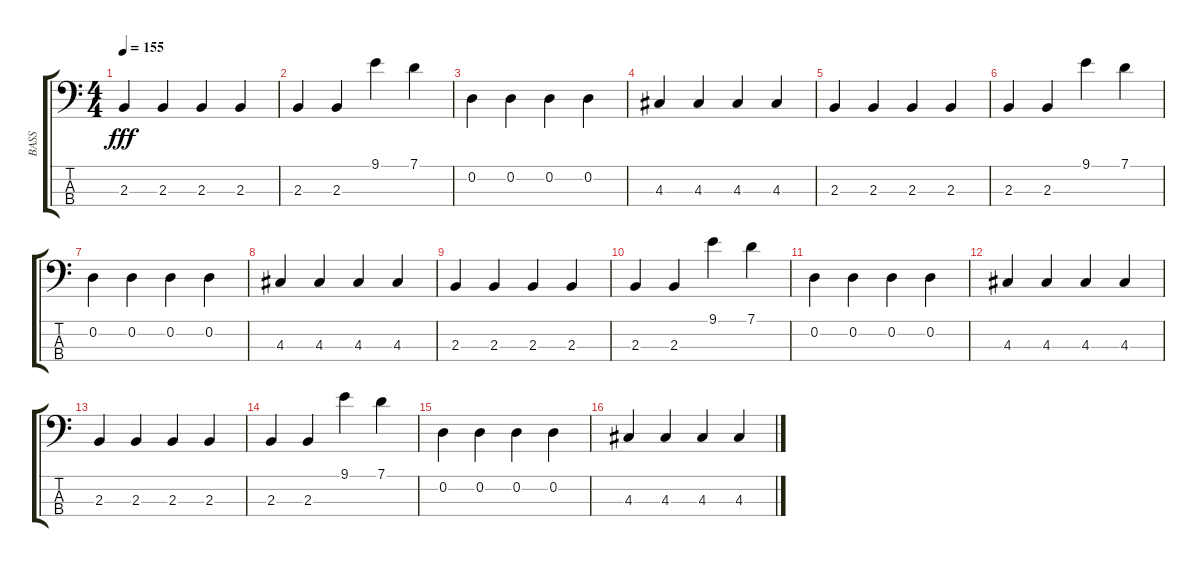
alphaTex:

\track ("BASS" "BASS") {instrument electricbasspick}
\staff {score tabs}
\tuning (G2 D2 A1 E1) {hide}
\ts (4 4)
\tempo 155
\clef f4
\ks c
2.3.4{dy fff} 2.3.4 2.3.4 2.3.4 |
2.3.4 2.3.4 9.1.4 7.1.4 |
0.2.4 0.2.4 0.2.4 0.2.4 |
4.3.4 4.3.4 4.3.4 4.3.4 |
2.3.4 2.3.4 2.3.4 2.3.4 |
2.3.4 2.3.4 9.1.4 7.1.4 |
0.2.4 0.2.4 0.2.4 0.2.4 |
4.3.4 4.3.4 4.3.4 4.3.4 |
2.3.4 2.3.4 2.3.4 2.3.4 |
2.3.4 2.3.4 9.1.4 7.1.4 |
0.2.4 0.2.4 0.2.4 0.2.4 |
4.3.4 4.3.4 4.3.4 4.3.4 |
2.3.4 2.3.4 2.3.4 2.3.4 |
2.3.4 2.3.4 9.1.4 7.1.4 |
0.2.4 0.2.4 0.2.4 0.2.4 |
4.3.4 4.3.4 4.3.4 4.3.4
